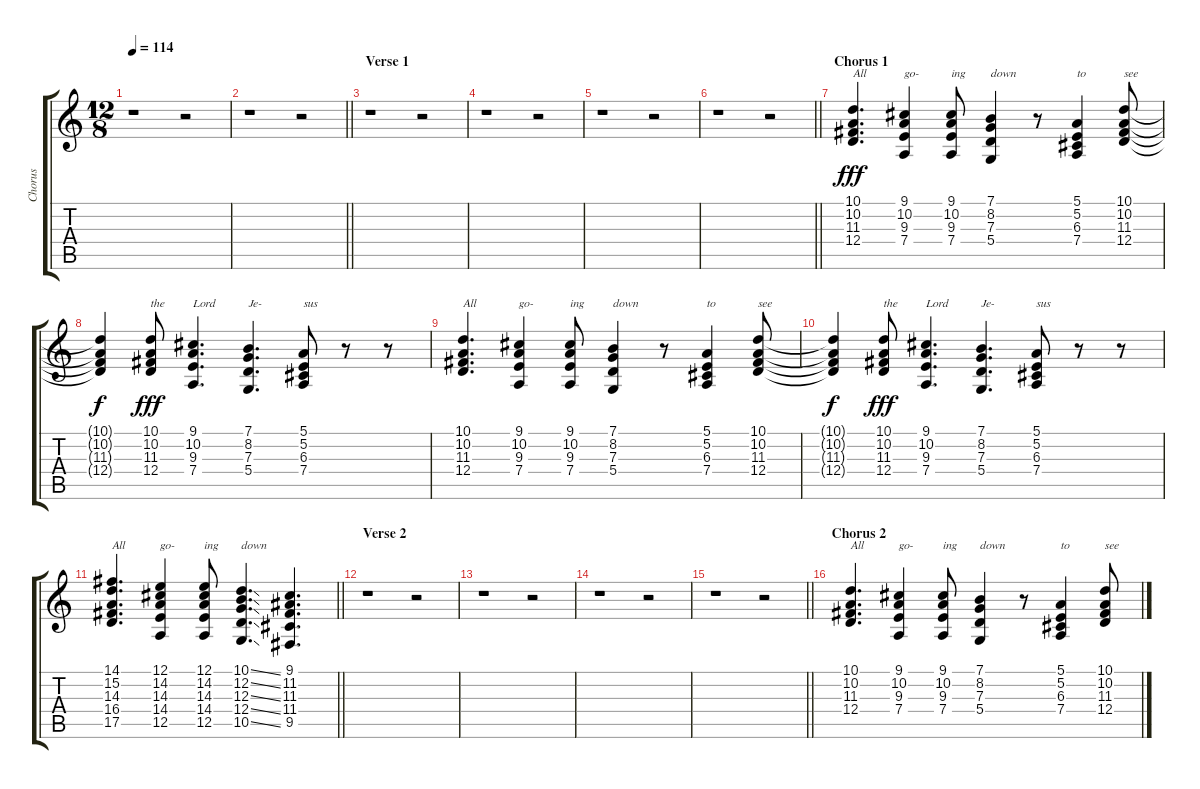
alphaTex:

\track ("Chorus" "Chorus") {instrument synthvoice}
\staff {score tabs}
\tuning (E4 B3 G3 D3 A2 E2) {hide}
\ts (12 8)
\tempo 114
\clef g2
\ks c
r.1{dy fff instrument synthvoice} r.2 |
\barLineRight lightlight
r.1 r.2 |
\section ("" "Verse 1")
r.1 r.2 |
r.1 r.2 |
r.1 r.2 |
\barLineRight lightlight
r.1 r.2 |
\section ("" "Chorus 1")
(10.1 10.2 11.3 12.4).4{d txt "All"} (9.1 10.2 9.3 7.4).4{txt "go-"} (9.1 10.2 9.3 7.4).8{txt "ing"} (7.1 8.2 7.3 5.4).4{txt "down"} r.8 (5.1 5.2 6.3 7.4).4{txt "to"} (10.1 10.2 11.3 12.4).8{txt "see"} |
(10.1{t} 10.2{t} 11.3{t} 12.4{t}).4{dy f} (10.1 10.2 11.3 12.4).8{txt "the" dy fff} (9.1 10.2 9.3 7.4).4{d txt "Lord"} (7.1 8.2 7.3 5.4).4{d txt "Je-"} (5.1 5.2 6.3 7.4).8{txt "sus"} r.8 r.8 |
(10.1 10.2 11.3 12.4).4{d txt "All"} (9.1 10.2 9.3 7.4).4{txt "go-"} (9.1 10.2 9.3 7.4).8{txt "ing"} (7.1 8.2 7.3 5.4).4{txt "down"} r.8 (5.1 5.2 6.3 7.4).4{txt "to"} (10.1 10.2 11.3 12.4).8{txt "see"} |
(10.1{t} 10.2{t} 11.3{t} 12.4{t}).4{dy f} (10.1 10.2 11.3 12.4).8{txt "the" dy fff} (9.1 10.2 9.3 7.4).4{d txt "Lord"} (7.1 8.2 7.3 5.4).4{d txt "Je-"} (5.1 5.2 6.3 7.4).8{txt "sus"} r.8 r.8 |
\barLineRight lightlight
(14.1 15.2 14.3 16.4 17.5).4{d txt "All"} (12.1 14.2 14.3 14.4 12.5).4{txt "go-"} (12.1 14.2 14.3 14.4 12.5).8{txt "ing"} (10.1{ss} 12.2{ss} 12.3{ss} 12.4{ss} 10.5{ss}).4{d txt "down"} (9.1 11.2 11.3 11.4 9.5).4{d} |
\section ("" "Verse 2")
r.1 r.2 |
r.1 r.2 |
r.1 r.2 |
\barLineRight lightlight
r.1 r.2 |
\section ("" "Chorus 2")
(10.1 10.2 11.3 12.4).4{d txt "All"} (9.1 10.2 9.3 7.4).4{txt "go-"} (9.1 10.2 9.3 7.4).8{txt "ing"} (7.1 8.2 7.3 5.4).4{txt "down"} r.8 (5.1 5.2 6.3 7.4).4{txt "to"} (10.1 10.2 11.3 12.4).8{txt "see"}
